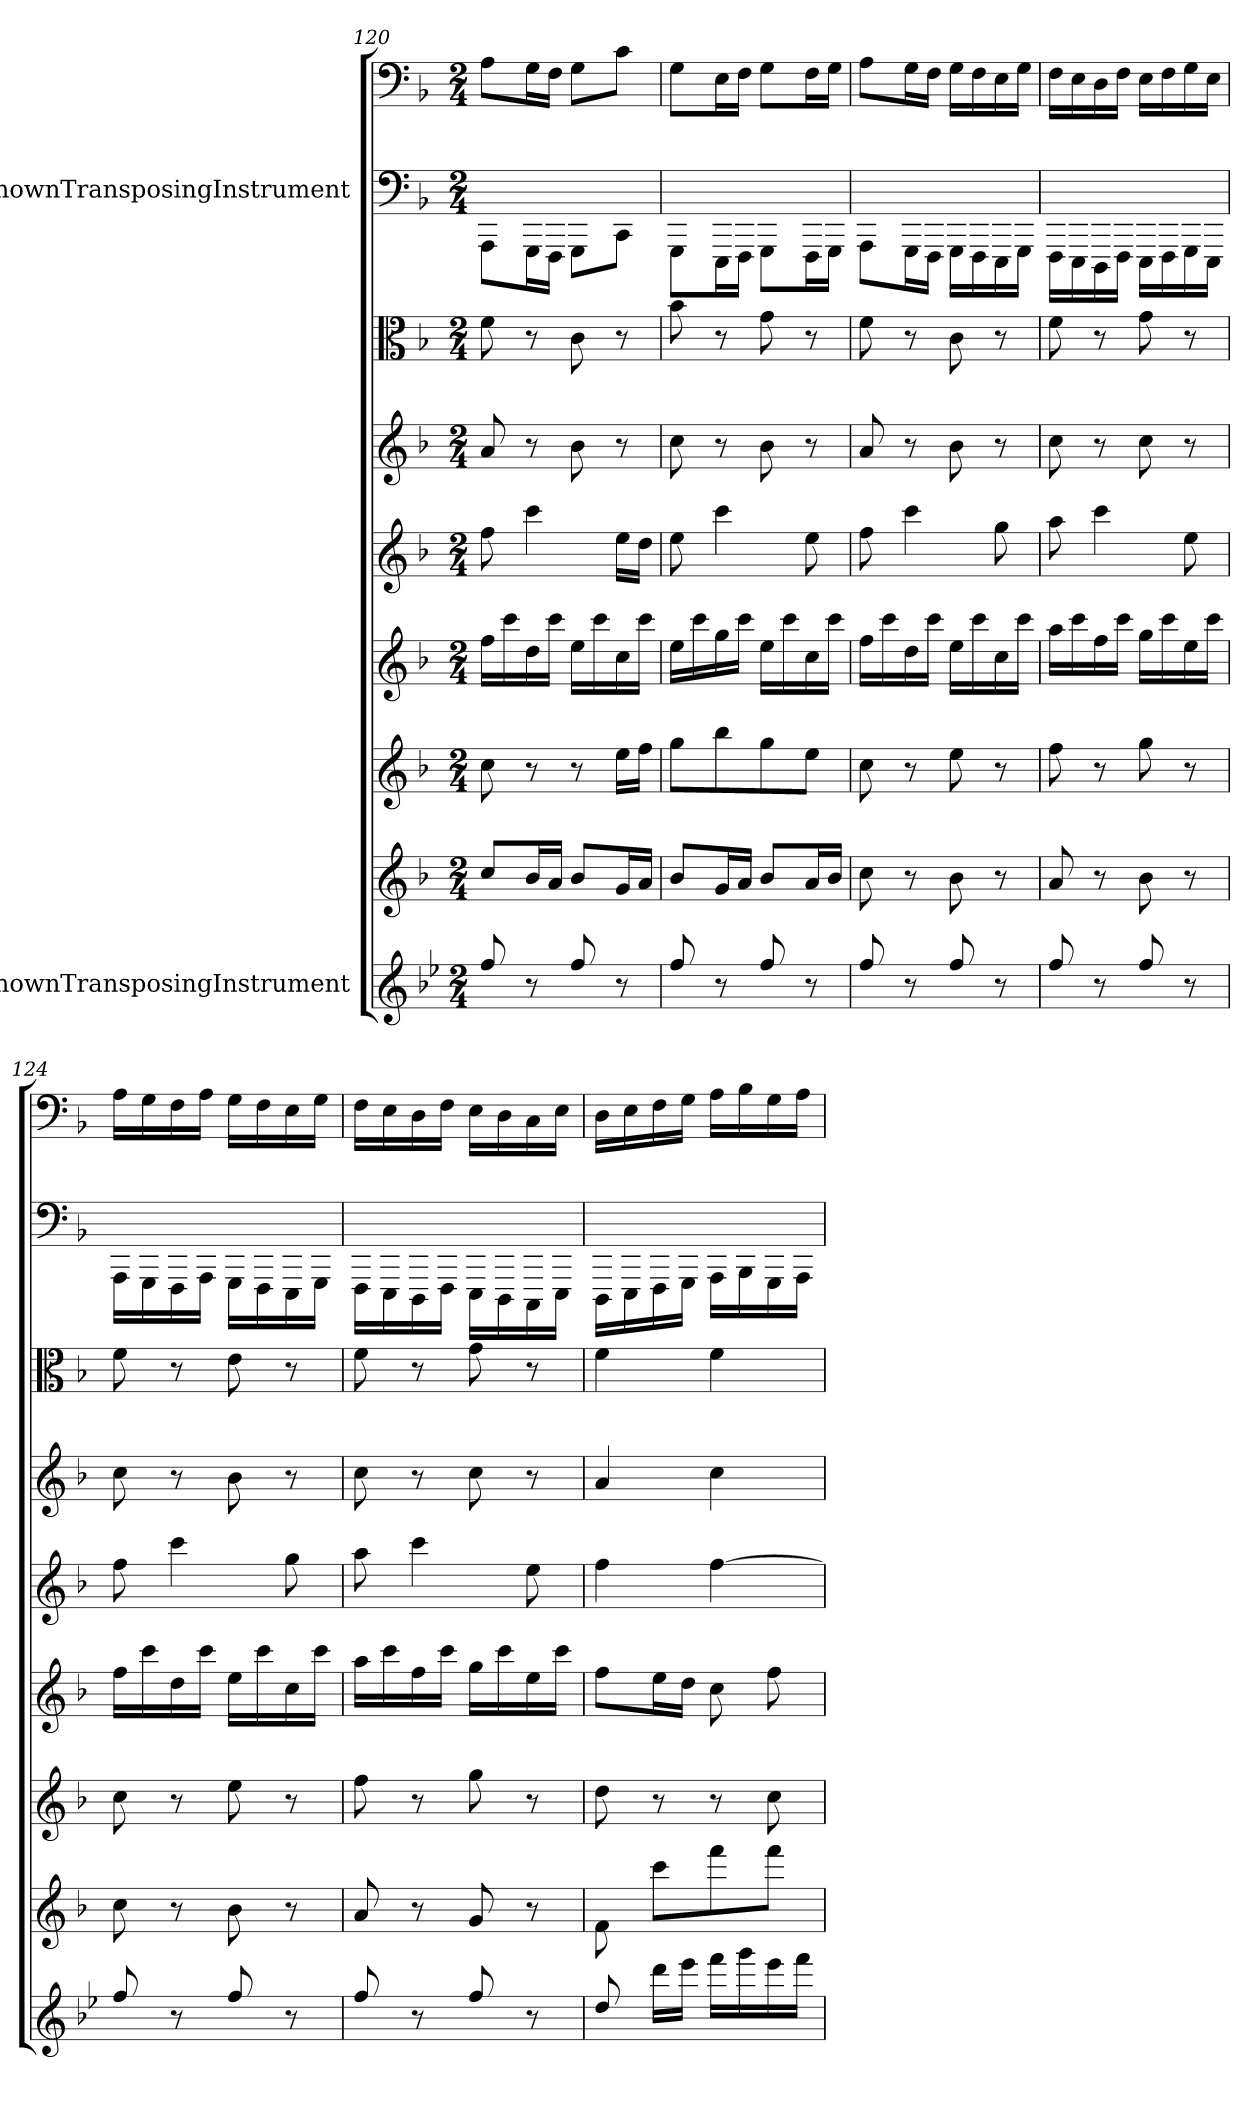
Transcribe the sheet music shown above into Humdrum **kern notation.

**kern	**kern	**kern	**kern	**kern	**kern	**kern	**kern	**kern
*part9	*part8	*part7	*part6	*part5	*part4	*part3	*part2	*part1
*staff9	*staff8	*staff7	*staff6	*staff5	*staff4	*staff3	*staff2	*staff1
*I"UnknownTransposingInstrument	*	*	*	*	*	*	*I"UnknownTransposingInstrument	*
*clefG2	*clefG2	*clefG2	*clefG2	*clefG2	*clefG2	*clefC3	*clefF4	*clefF4
*ITrd3c5	*	*	*	*	*	*	*ITrd-7c-12	*
*k[b-]	*k[b-]	*k[b-]	*k[b-]	*k[b-]	*k[b-]	*k[b-]	*k[b-]	*k[b-]
*M2/4	*M2/4	*M2/4	*M2/4	*M2/4	*M2/4	*M2/4	*M2/4	*M2/4
=120	=120	=120	=120	=120	=120	=120	=120	=120
8cc/	8cc/L	8cc\	16ff\LL	8ff\	8a/	8f\	8AA\L	8A\L
.	.	.	16ccc\	.	.	.	.	.
8r	16b-/L	8r	16dd\	4ccc\	8r	8r	16GG\L	16G\L
.	16a/JJ	.	16ccc\JJ	.	.	.	16FF\JJ	16F\JJ
8cc/	8b-/L	8r	16ee\LL	.	8b-\	8c\	8GG\L	8G\L
.	.	.	16ccc\	.	.	.	.	.
8r	16g/L	16ee\LL	16cc\	16ee\LL	8r	8r	8C\J	8c\J
.	16a/JJ	16ff\JJ	16ccc\JJ	16dd\JJ	.	.	.	.
=121	=121	=121	=121	=121	=121	=121	=121	=121
8cc/	8b-/L	8gg\L	16ee\LL	8ee\	8cc\	8b-\	8GG\L	8G\L
.	.	.	16ccc\	.	.	.	.	.
8r	16g/L	8bb-\	16gg\	4ccc\	8r	8r	16EE\L	16E\L
.	16a/JJ	.	16ccc\JJ	.	.	.	16FF\JJ	16F\JJ
8cc/	8b-/L	8gg\	16ee\LL	.	8b-\	8g\	8GG\L	8G\L
.	.	.	16ccc\	.	.	.	.	.
8r	16a/L	8ee\J	16cc\	8ee\	8r	8r	16FF\L	16F\L
.	16b-/JJ	.	16ccc\JJ	.	.	.	16GG\JJ	16G\JJ
=122	=122	=122	=122	=122	=122	=122	=122	=122
8cc/	8cc\	8cc\	16ff\LL	8ff\	8a/	8f\	8AA\L	8A\L
.	.	.	16ccc\	.	.	.	.	.
8r	8r	8r	16dd\	4ccc\	8r	8r	16GG\L	16G\L
.	.	.	16ccc\JJ	.	.	.	16FF\JJ	16F\JJ
8cc/	8b-\	8ee\	16ee\LL	.	8b-\	8c\	16GG\LL	16G\LL
.	.	.	16ccc\	.	.	.	16FF\	16F\
8r	8r	8r	16cc\	8gg\	8r	8r	16EE\	16E\
.	.	.	16ccc\JJ	.	.	.	16GG\JJ	16G\JJ
=123	=123	=123	=123	=123	=123	=123	=123	=123
8cc/	8a/	8ff\	16aa\LL	8aa\	8cc\	8f\	16FF\LL	16F\LL
.	.	.	16ccc\	.	.	.	16EE\	16E\
8r	8r	8r	16ff\	4ccc\	8r	8r	16DD\	16D\
.	.	.	16ccc\JJ	.	.	.	16FF\JJ	16F\JJ
8cc/	8b-\	8gg\	16gg\LL	.	8cc\	8g\	16EE\LL	16E\LL
.	.	.	16ccc\	.	.	.	16FF\	16F\
8r	8r	8r	16ee\	8ee\	8r	8r	16GG\	16G\
.	.	.	16ccc\JJ	.	.	.	16EE\JJ	16E\JJ
=124	=124	=124	=124	=124	=124	=124	=124	=124
8cc/	8cc\	8cc\	16ff\LL	8ff\	8cc\	8f\	16AA\LL	16A\LL
.	.	.	16ccc\	.	.	.	16GG\	16G\
8r	8r	8r	16dd\	4ccc\	8r	8r	16FF\	16F\
.	.	.	16ccc\JJ	.	.	.	16AA\JJ	16A\JJ
8cc/	8b-\	8ee\	16ee\LL	.	8b-\	8e\	16GG\LL	16G\LL
.	.	.	16ccc\	.	.	.	16FF\	16F\
8r	8r	8r	16cc\	8gg\	8r	8r	16EE\	16E\
.	.	.	16ccc\JJ	.	.	.	16GG\JJ	16G\JJ
=125	=125	=125	=125	=125	=125	=125	=125	=125
8cc/	8a/	8ff\	16aa\LL	8aa\	8cc\	8f\	16FF\LL	16F\LL
.	.	.	16ccc\	.	.	.	16EE\	16E\
8r	8r	8r	16ff\	4ccc\	8r	8r	16DD\	16D\
.	.	.	16ccc\JJ	.	.	.	16FF\JJ	16F\JJ
8cc/	8g/	8gg\	16gg\LL	.	8cc\	8g\	16EE\LL	16E\LL
.	.	.	16ccc\	.	.	.	16DD\	16D\
8r	8r	8r	16ee\	8ee\	8r	8r	16CC\	16C\
.	.	.	16ccc\JJ	.	.	.	16EE\JJ	16E\JJ
=126	=126	=126	=126	=126	=126	=126	=126	=126
8a/	8f\	8dd\	8ff\L	4ff\	4a/	4f\	16DD\LL	16D\LL
.	.	.	.	.	.	.	16EE\	16E\
16aa\LL	8ccc\L	8r	16ee\L	.	.	.	16FF\	16F\
16bb-\JJ	.	.	16dd\JJ	.	.	.	16GG\JJ	16G\JJ
16ccc\LL	8fff\	8r	8cc\	[4ff\	4cc\	4f\	16AA\LL	16A\LL
16ddd\	.	.	.	.	.	.	16BB-\	16B-\
16bb-\	8fff\J	8cc\	8ff\	.	.	.	16GG\	16G\
16ccc\JJ	.	.	.	.	.	.	16AA\JJ	16A\JJ
=	=	=	=	=	=	=	=	=
*-	*-	*-	*-	*-	*-	*-	*-	*-
